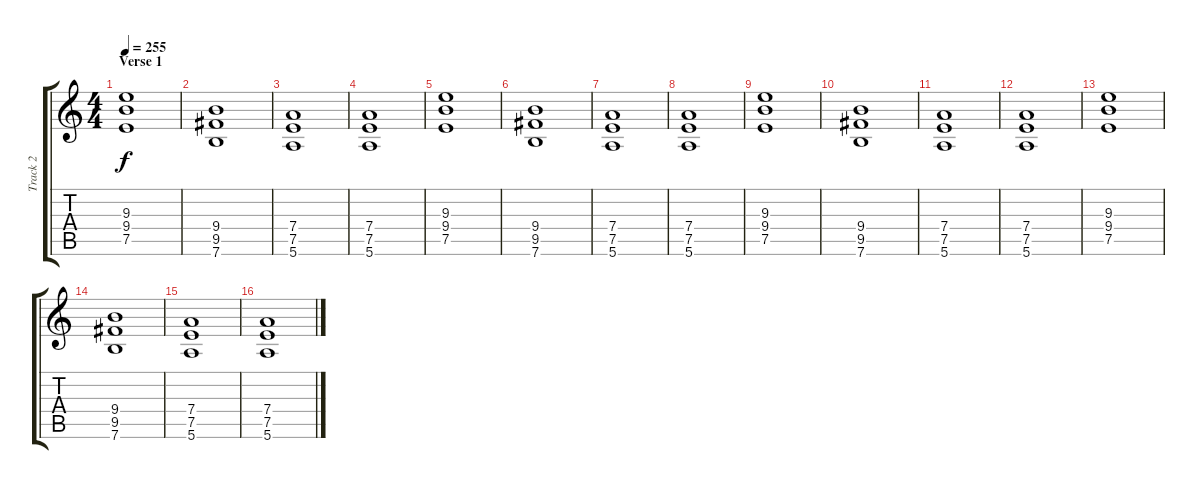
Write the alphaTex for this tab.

\track ("Track 2" "Track 2") {instrument overdrivenguitar}
\staff {score tabs}
\tuning (E4 B3 G3 D3 A2 E2) {hide}
\ts (4 4)
\section ("" "Verse 1")
\tempo 255
\clef g2
\ks c
(9.3 9.4 7.5).1{dy f} |
(9.4 9.5 7.6).1 |
(7.4 7.5 5.6).1 |
(7.4 7.5 5.6).1 |
(9.3 9.4 7.5).1 |
(9.4 9.5 7.6).1 |
(7.4 7.5 5.6).1 |
(7.4 7.5 5.6).1 |
(9.3 9.4 7.5).1 |
(9.4 9.5 7.6).1 |
(7.4 7.5 5.6).1 |
(7.4 7.5 5.6).1 |
(9.3 9.4 7.5).1 |
(9.4 9.5 7.6).1 |
(7.4 7.5 5.6).1 |
(7.4 7.5 5.6).1
